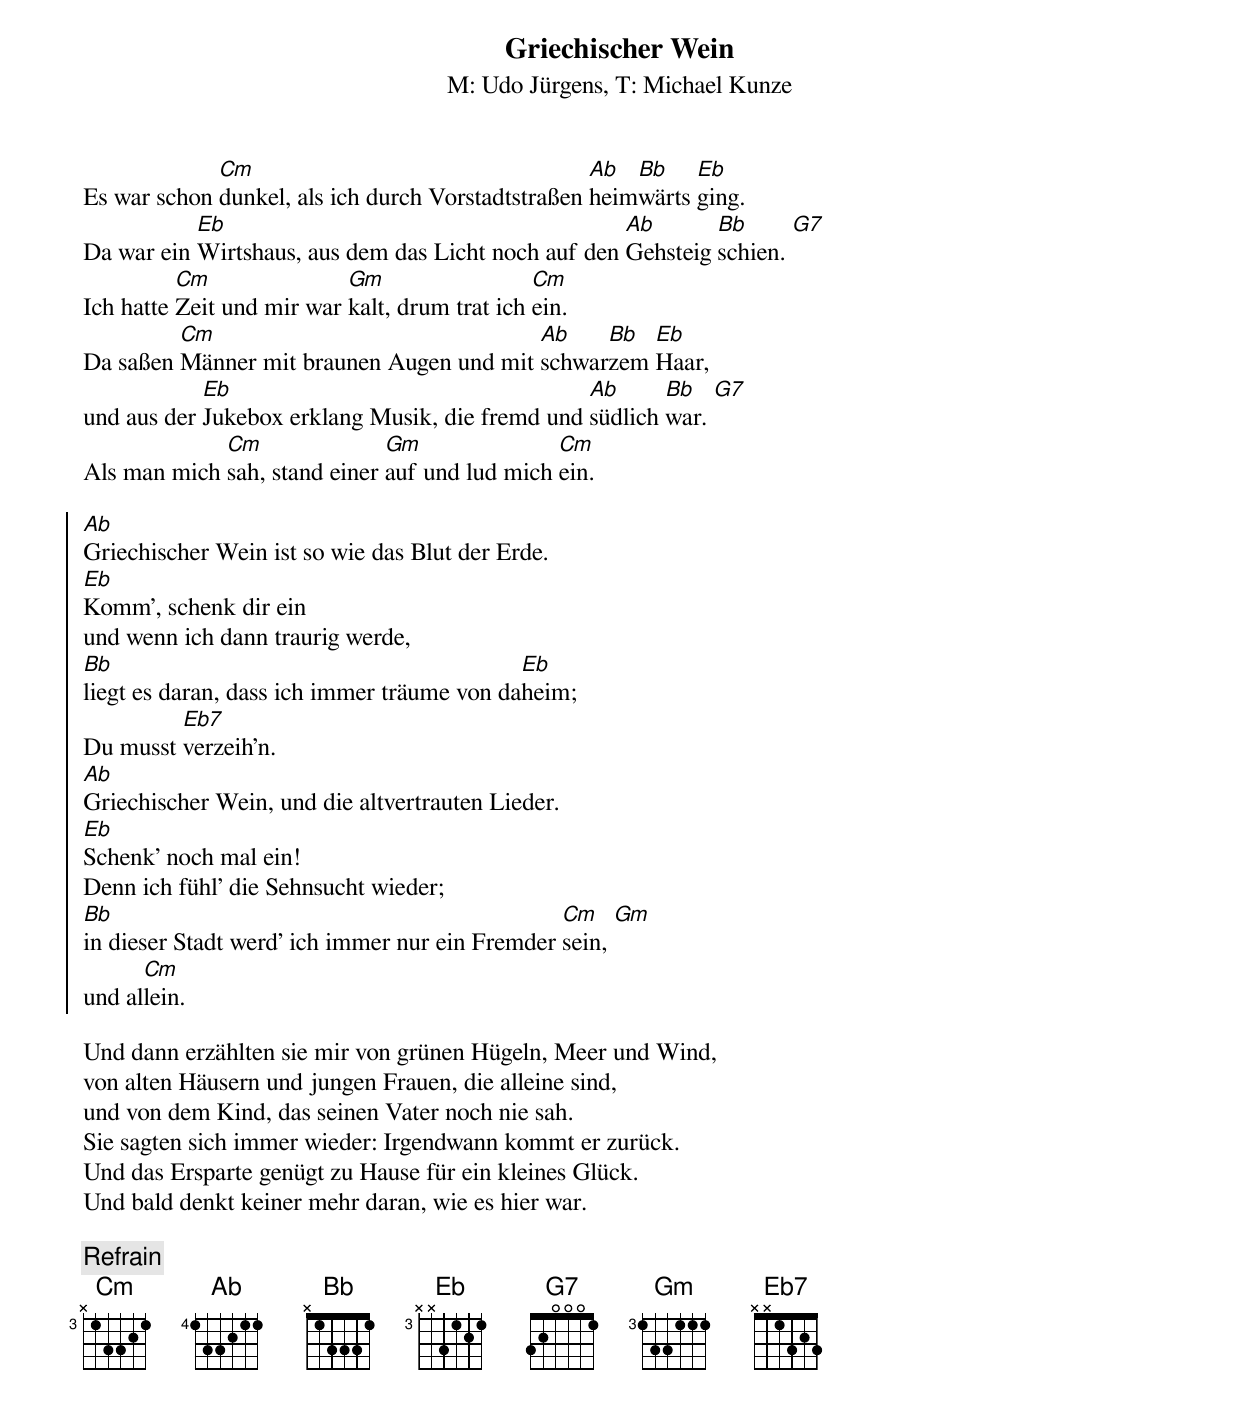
{t:Griechischer Wein}
{st:M: Udo Jürgens, T: Michael Kunze}

Es war schon [Cm]dunkel, als ich durch Vorstadtstraßen [Ab]heim[Bb]wärts [Eb]ging.
Da war ein [Eb]Wirtshaus, aus dem das Licht noch auf den [Ab]Gehsteig [Bb]schien. [G7]
Ich hatte [Cm]Zeit und mir war [Gm]kalt, drum trat ich [Cm]ein.
Da saßen [Cm]Männer mit braunen Augen und mit [Ab]schwar[Bb]zem [Eb]Haar,
und aus der [Eb]Jukebox erklang Musik, die fremd und [Ab]südlich [Bb]war. [G7]
Als man mich [Cm]sah, stand einer [Gm]auf und lud mich [Cm]ein.

{soc}
[Ab]Griechischer Wein ist so wie das Blut der Erde.
[Eb]Komm', schenk dir ein
und wenn ich dann traurig werde,
[Bb]liegt es daran, dass ich immer träume von da[Eb]heim;
Du musst [Eb7]verzeih'n.
[Ab]Griechischer Wein, und die altvertrauten Lieder.
[Eb]Schenk' noch mal ein!
Denn ich fühl' die Sehnsucht wieder;
[Bb]in dieser Stadt werd' ich immer nur ein Fremder [Cm]sein, [Gm]
und al[Cm]lein.
{eoc}

Und dann erzählten sie mir von grünen Hügeln, Meer und Wind,
von alten Häusern und jungen Frauen, die alleine sind,
und von dem Kind, das seinen Vater noch nie sah.
Sie sagten sich immer wieder: Irgendwann kommt er zurück.
Und das Ersparte genügt zu Hause für ein kleines Glück.
Und bald denkt keiner mehr daran, wie es hier war.

{c:Refrain}
